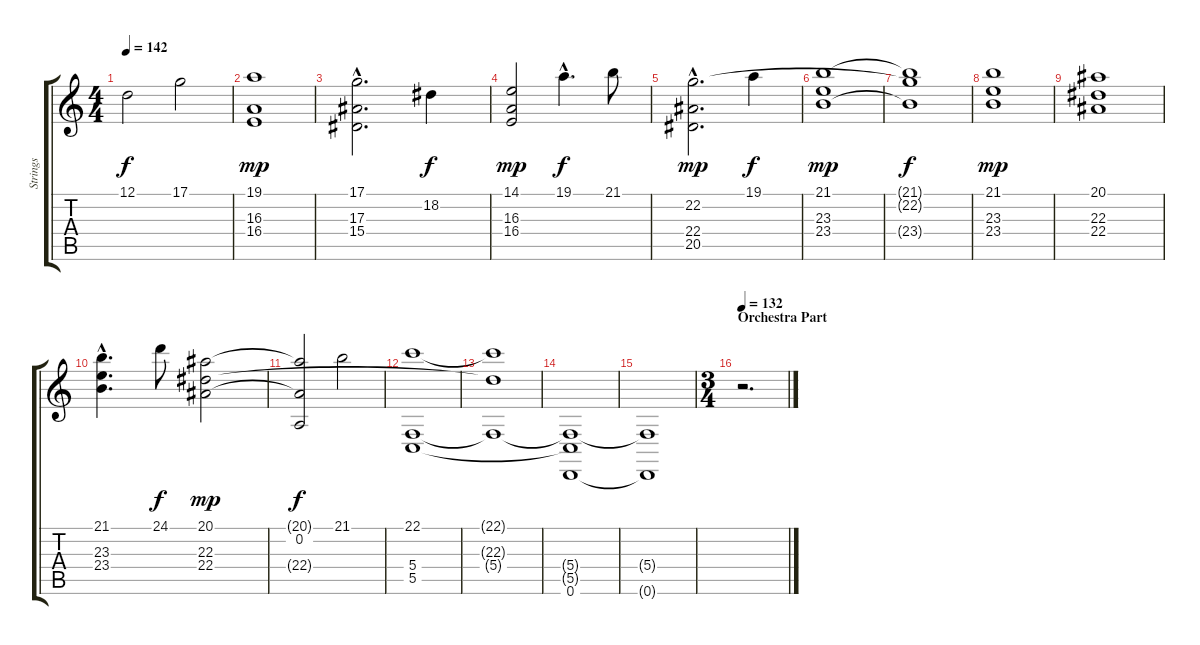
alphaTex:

\track ("Strings" "Strings") {instrument stringensemble1}
\staff {score tabs}
\tuning (D4 A3 F3 C3 G2 D2) {hide}
\ts (4 4)
\tempo 142
\clef g2
\ks c
12.1.2{dy f} 17.1.2 |
(19.1 16.3 16.4).1{dy mp} |
(17.1{hac} 17.3 15.4).2{d} 18.2.4{dy f} |
(14.1 16.3 16.4).2{dy mp} 19.1{hac}.4{d dy f} 21.1.8 |
(22.2{hac} 22.4 20.5).2{d dy mp} 19.1.4{dy f} |
(21.1 23.3 23.4).1{dy mp} |
(21.1{t} 22.2{t} 23.4{t}).1{dy f} |
(21.1 23.3 23.4).1{dy mp} |
(20.1 22.3 22.4).1 |
(21.1{hac} 23.3 23.4).4{d} 24.1.8{dy f} (20.1 22.3 22.4).2{dy mp} |
(20.1{t} 0.2 22.4{t}).2{dy f} 21.1.2 |
(22.1 5.4 5.5).1 |
(22.1{t} 22.3{t} 5.4{t}).1 |
(5.4{t} 5.5{t} 0.6).1 |
(5.4{t} 0.6{t}).1 |
\ts (3 4)
\section ("" "Orchestra Part")
\tempo 132
r.2{d}
